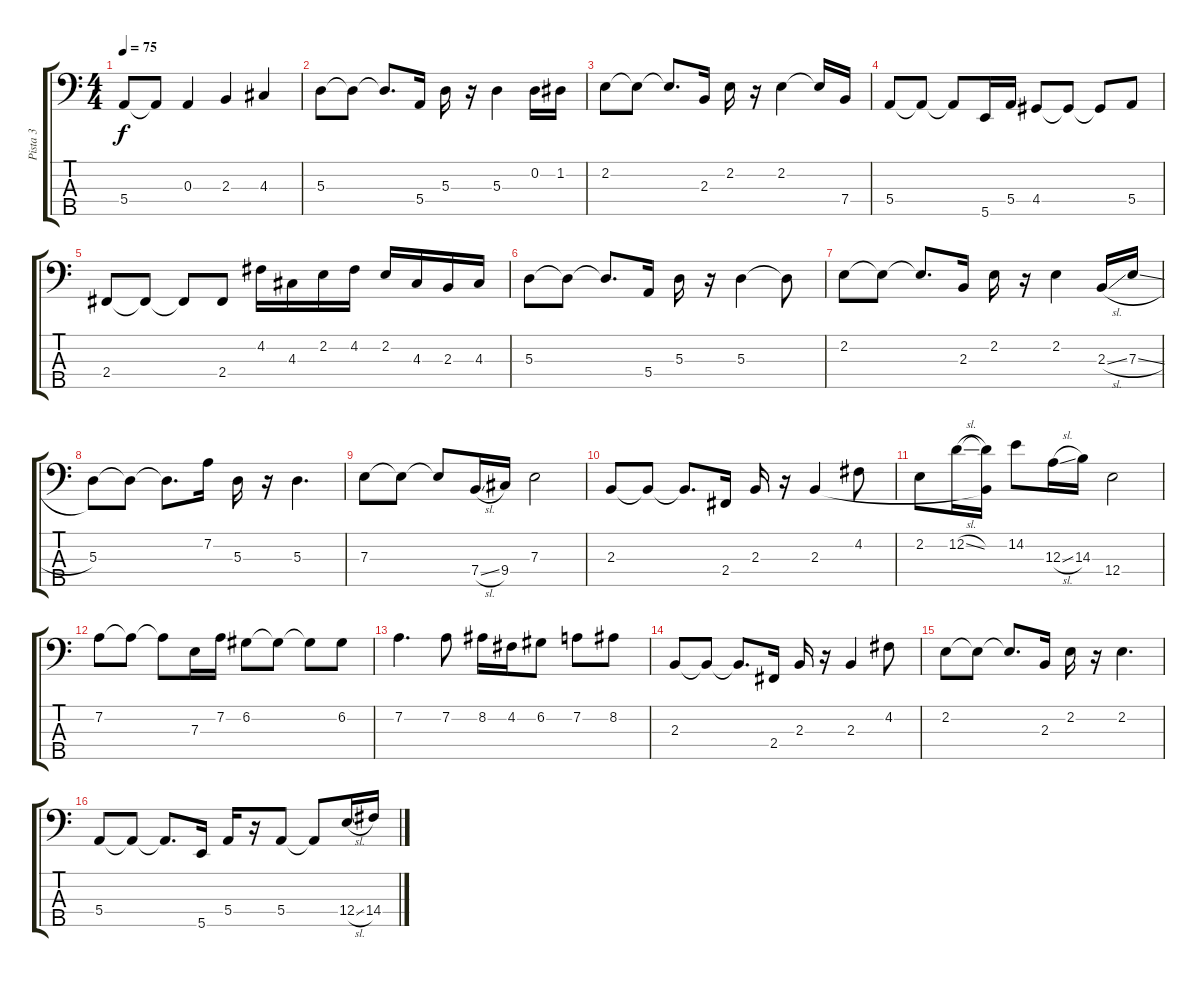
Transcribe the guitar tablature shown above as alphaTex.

\track ("Pista 3" "Pista 3") {instrument electricbassfinger}
\staff {score tabs}
\tuning (G2 D2 A1 E1 B0) {hide}
\ts (4 4)
\tempo 75
\clef f4
\ks c
5.4.8{dy f} 5.4{t}.8 0.3.4 2.3.4 4.3.4 |
5.3.8 5.3{t}.8 5.3{t}.8{d} 5.4.16 5.3.16 r.16 5.3.4 0.2.16 1.2.16 |
2.2.8 2.2{t}.8 2.2{t}.8{d} 2.3.16 2.2.16 r.16 2.2.4 2.2{t}.16 7.4.16 |
5.4.8 5.4{t}.8 5.4{t}.8 5.5.16 5.4.16 4.4.8 4.4{t}.8 4.4{t}.8 5.4.8 |
2.4.8 2.4{t}.8 2.4{t}.8 2.4.8 4.2.16 4.3.16 2.2.16 4.2.16 2.2.16 4.3.16 2.3.16 4.3.16 |
5.3.8 5.3{t}.8 5.3{t}.8{d} 5.4.16 5.3.16 r.16 5.3.4 5.3{t}.8 |
2.2.8 2.2{t}.8 2.2{t}.8{d} 2.3.16 2.2.16 r.16 2.2.4 2.3{sl}.16 7.3{sl}.16 |
5.3.8 5.3{t}.8 5.3{t}.8{d} 7.2.16 5.3.16 r.16 5.3.4{d} |
7.3.8 7.3{t}.8 7.3{t}.8 7.4{sl}.16 9.4.16 7.3.2 |
2.3.8 2.3{t}.8 2.3{t}.8{d} 2.4.16 2.3.16 r.16 2.3.4 4.2.8 |
2.2.8 12.2{sl}.16 (12.2{t} 2.3{t}).16 14.2.8 12.3{sl}.16 14.3.16 12.4.2 |
7.2.8 7.2{t}.8 7.2{t}.8 7.3.16 7.2.16 6.2.8 6.2{t}.8 6.2{t}.8 6.2.8 |
7.2.4{d} 7.2.8 8.2.16 4.2.16 6.2.8 7.2.8 8.2.8 |
2.3.8 2.3{t}.8 2.3{t}.8{d} 2.4.16 2.3.16 r.16 2.3.4 4.2.8 |
2.2.8 2.2{t}.8 2.2{t}.8{d} 2.3.16 2.2.16 r.16 2.2.4{d} |
5.4.8 5.4{t}.8 5.4{t}.8{d} 5.5.16 5.4.16 r.16 5.4.8 5.4{t}.8 12.4{sl}.16 14.4.16
